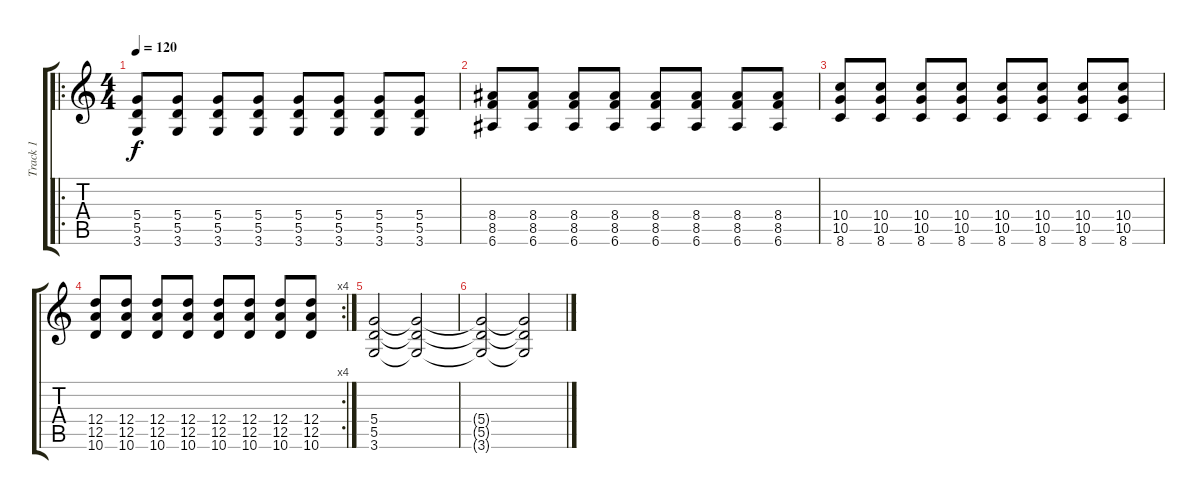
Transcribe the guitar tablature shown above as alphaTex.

\track ("Track 1" "Track 1") {instrument distortionguitar}
\staff {score tabs}
\tuning (E4 B3 G3 D3 A2 E2) {hide}
\ro
\ts (4 4)
\tempo 120
\clef g2
\ks c
(5.4 5.5 3.6).8{dy f} (5.4 5.5 3.6).8 (5.4 5.5 3.6).8 (5.4 5.5 3.6).8 (5.4 5.5 3.6).8 (5.4 5.5 3.6).8 (5.4 5.5 3.6).8 (5.4 5.5 3.6).8 |
(8.4 8.5 6.6).8 (8.4 8.5 6.6).8 (8.4 8.5 6.6).8 (8.4 8.5 6.6).8 (8.4 8.5 6.6).8 (8.4 8.5 6.6).8 (8.4 8.5 6.6).8 (8.4 8.5 6.6).8 |
(10.4 10.5 8.6).8 (10.4 10.5 8.6).8 (10.4 10.5 8.6).8 (10.4 10.5 8.6).8 (10.4 10.5 8.6).8 (10.4 10.5 8.6).8 (10.4 10.5 8.6).8 (10.4 10.5 8.6).8 |
\rc 4
(12.4 12.5 10.6).8 (12.4 12.5 10.6).8 (12.4 12.5 10.6).8 (12.4 12.5 10.6).8 (12.4 12.5 10.6).8 (12.4 12.5 10.6).8 (12.4 12.5 10.6).8 (12.4 12.5 10.6).8 |
(5.4 5.5 3.6).2 (5.4{t} 5.5{t} 3.6{t}).2 |
(5.4{t} 5.5{t} 3.6{t}).2{volume 3} (5.4{t} 5.5{t} 3.6{t}).2
